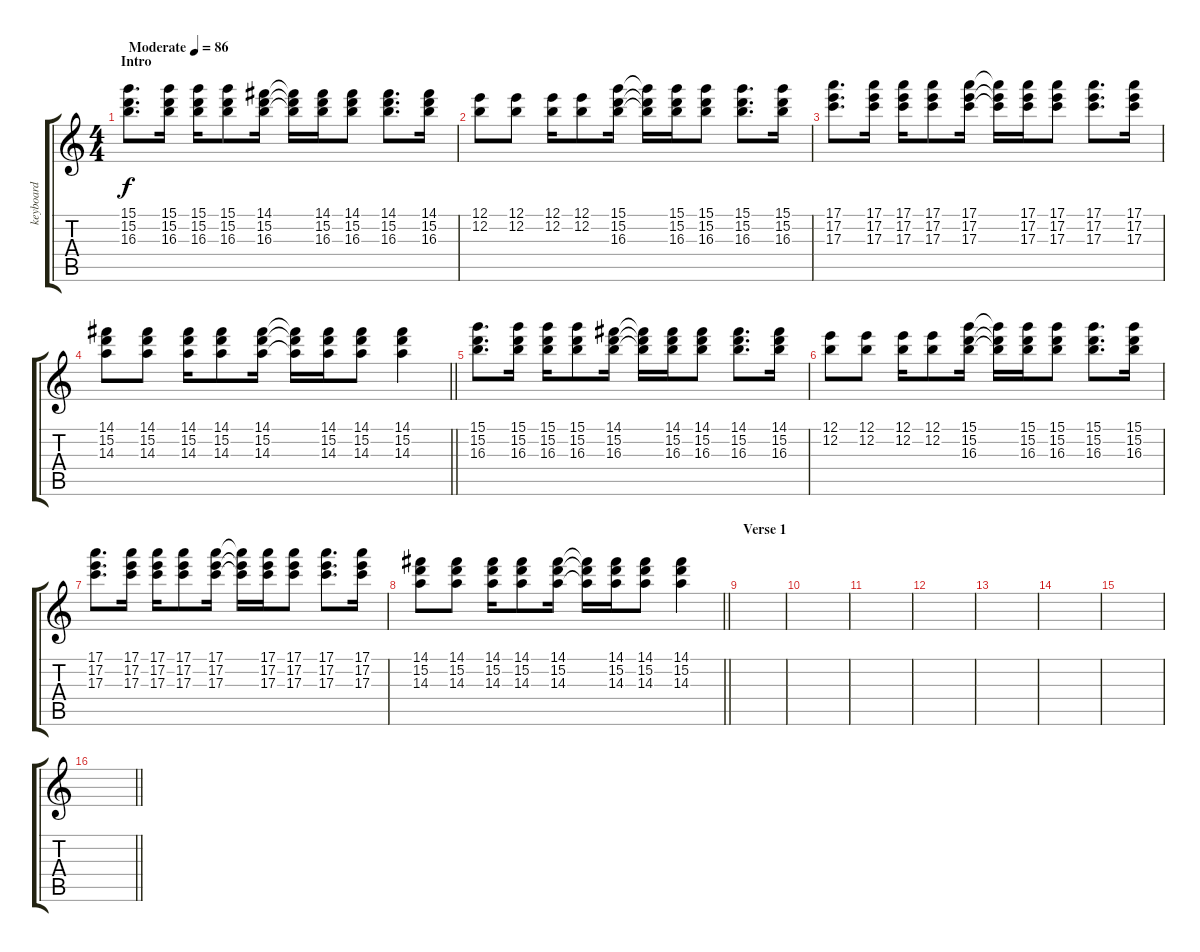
\track ("keyboard" "keyboard") {instrument acousticguitarsteel}
\staff {score tabs}
\tuning (E4 B3 G3 D3 A2 E2) {hide}
\ts (4 4)
\section ("" "Intro")
\tempo (86 "Moderate")
\clef g2
\ks c
(15.1 15.2 16.3).8{d dy f instrument acousticguitarsteel} (15.1 15.2 16.3).16 (15.1 15.2 16.3).16 (15.1 15.2 16.3).8 (14.1 15.2 16.3).16 (14.1{t} 15.2{t} 16.3{t}).16 (14.1 15.2 16.3).16 (14.1 15.2 16.3).8 (14.1 15.2 16.3).8{d} (14.1 15.2 16.3).16 |
(12.1 12.2).8 (12.1 12.2).8 (12.1 12.2).16 (12.1 12.2).8 (15.1 15.2 16.3).16 (15.1{t} 15.2{t} 16.3{t}).16 (15.1 15.2 16.3).16 (15.1 15.2 16.3).8 (15.1 15.2 16.3).8{d} (15.1 15.2 16.3).16 |
(17.1 17.2 17.3).8{d} (17.1 17.2 17.3).16 (17.1 17.2 17.3).16 (17.1 17.2 17.3).8 (17.1 17.2 17.3).16 (17.1{t} 17.2{t} 17.3{t}).16 (17.1 17.2 17.3).16 (17.1 17.2 17.3).8 (17.1 17.2 17.3).8{d} (17.1 17.2 17.3).16 |
\barLineRight lightlight
(14.1 15.2 14.3).8 (14.1 15.2 14.3).8 (14.1 15.2 14.3).16 (14.1 15.2 14.3).8 (14.1 15.2 14.3).16 (14.1{t} 15.2{t} 14.3{t}).16 (14.1 15.2 14.3).16 (14.1 15.2 14.3).8 (14.1 15.2 14.3).4 |
(15.1 15.2 16.3).8{d} (15.1 15.2 16.3).16 (15.1 15.2 16.3).16 (15.1 15.2 16.3).8 (14.1 15.2 16.3).16 (14.1{t} 15.2{t} 16.3{t}).16 (14.1 15.2 16.3).16 (14.1 15.2 16.3).8 (14.1 15.2 16.3).8{d} (14.1 15.2 16.3).16 |
(12.1 12.2).8 (12.1 12.2).8 (12.1 12.2).16 (12.1 12.2).8 (15.1 15.2 16.3).16 (15.1{t} 15.2{t} 16.3{t}).16 (15.1 15.2 16.3).16 (15.1 15.2 16.3).8 (15.1 15.2 16.3).8{d} (15.1 15.2 16.3).16 |
(17.1 17.2 17.3).8{d} (17.1 17.2 17.3).16 (17.1 17.2 17.3).16 (17.1 17.2 17.3).8 (17.1 17.2 17.3).16 (17.1{t} 17.2{t} 17.3{t}).16 (17.1 17.2 17.3).16 (17.1 17.2 17.3).8 (17.1 17.2 17.3).8{d} (17.1 17.2 17.3).16 |
\barLineRight lightlight
(14.1 15.2 14.3).8 (14.1 15.2 14.3).8 (14.1 15.2 14.3).16 (14.1 15.2 14.3).8 (14.1 15.2 14.3).16 (14.1{t} 15.2{t} 14.3{t}).16 (14.1 15.2 14.3).16 (14.1 15.2 14.3).8 (14.1 15.2 14.3).4 |
\section ("" "Verse 1")
|
|
|
|
|
|
|
\barLineRight lightlight
